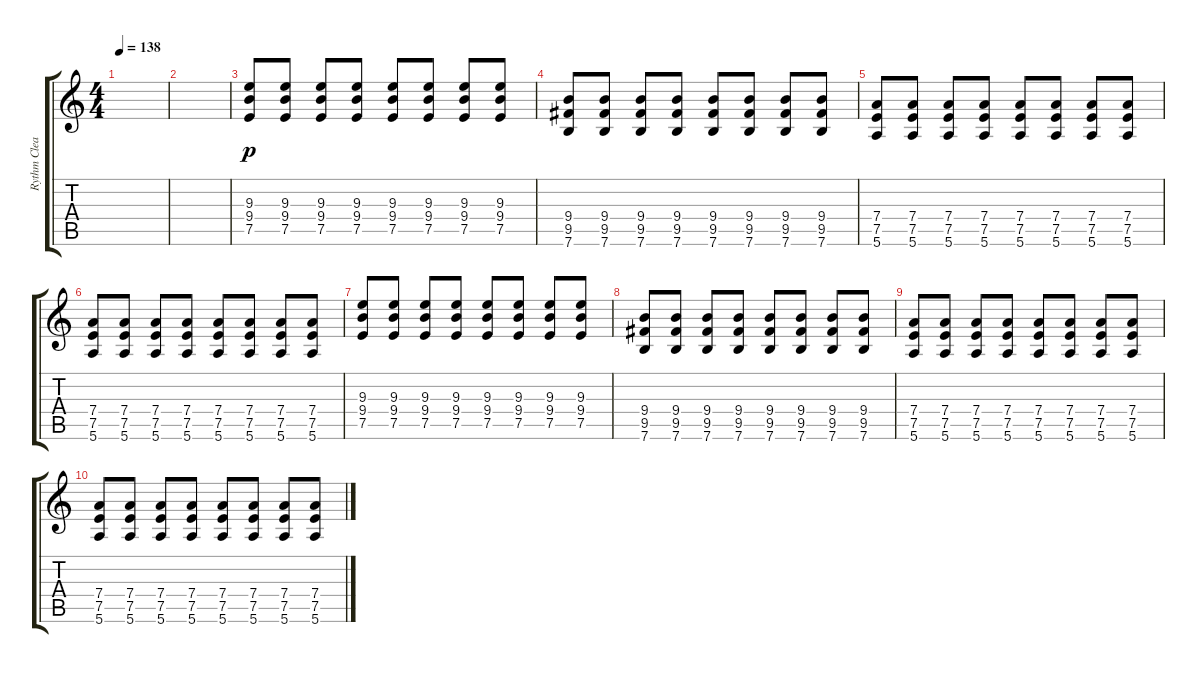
\track ("Rythm Clean" "Rythm Clea") {instrument electricguitarclean}
\staff {score tabs}
\tuning (E4 B3 G3 D3 A2 E2) {hide}
\ts (4 4)
\tempo 138
\clef g2
\ks c
|
|
(9.3 9.4 7.5).8{dy p} (9.3 9.4 7.5).8 (9.3 9.4 7.5).8 (9.3 9.4 7.5).8 (9.3 9.4 7.5).8 (9.3 9.4 7.5).8 (9.3 9.4 7.5).8 (9.3 9.4 7.5).8 |
(9.4 9.5 7.6).8 (9.4 9.5 7.6).8 (9.4 9.5 7.6).8 (9.4 9.5 7.6).8 (9.4 9.5 7.6).8 (9.4 9.5 7.6).8 (9.4 9.5 7.6).8 (9.4 9.5 7.6).8 |
(7.4 7.5 5.6).8 (7.4 7.5 5.6).8 (7.4 7.5 5.6).8 (7.4 7.5 5.6).8 (7.4 7.5 5.6).8 (7.4 7.5 5.6).8 (7.4 7.5 5.6).8 (7.4 7.5 5.6).8 |
(7.4 7.5 5.6).8 (7.4 7.5 5.6).8 (7.4 7.5 5.6).8 (7.4 7.5 5.6).8 (7.4 7.5 5.6).8 (7.4 7.5 5.6).8 (7.4 7.5 5.6).8 (7.4 7.5 5.6).8 |
(9.3 9.4 7.5).8 (9.3 9.4 7.5).8 (9.3 9.4 7.5).8 (9.3 9.4 7.5).8 (9.3 9.4 7.5).8 (9.3 9.4 7.5).8 (9.3 9.4 7.5).8 (9.3 9.4 7.5).8 |
(9.4 9.5 7.6).8 (9.4 9.5 7.6).8 (9.4 9.5 7.6).8 (9.4 9.5 7.6).8 (9.4 9.5 7.6).8 (9.4 9.5 7.6).8 (9.4 9.5 7.6).8 (9.4 9.5 7.6).8 |
(7.4 7.5 5.6).8 (7.4 7.5 5.6).8 (7.4 7.5 5.6).8 (7.4 7.5 5.6).8 (7.4 7.5 5.6).8 (7.4 7.5 5.6).8 (7.4 7.5 5.6).8 (7.4 7.5 5.6).8 |
(7.4 7.5 5.6).8 (7.4 7.5 5.6).8 (7.4 7.5 5.6).8 (7.4 7.5 5.6).8 (7.4 7.5 5.6).8 (7.4 7.5 5.6).8 (7.4 7.5 5.6).8 (7.4 7.5 5.6).8
